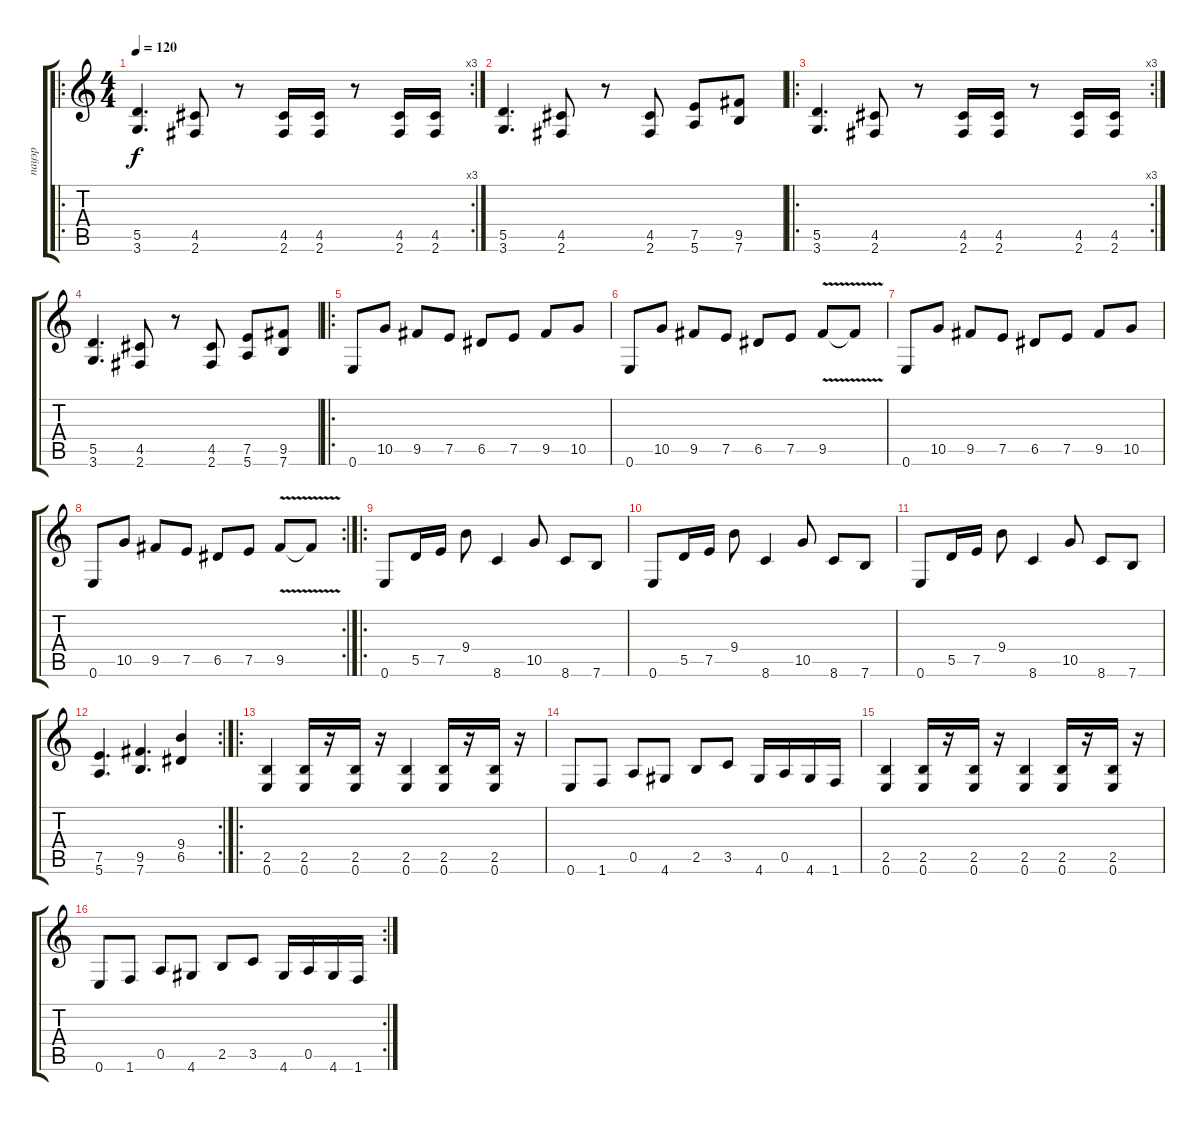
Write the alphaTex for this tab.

\track ("пауэр" "пауэр") {instrument distortionguitar}
\staff {score tabs}
\tuning (E4 B3 G3 D3 A2 E2) {hide}
\ro
\rc 3
\ts (4 4)
\tempo 120
\clef g2
\ks c
(5.5 3.6).4{d dy f} (4.5 2.6).8 r.8 (4.5 2.6).16 (4.5 2.6).16 r.8 (4.5 2.6).16 (4.5 2.6).16 |
(5.5 3.6).4{d} (4.5 2.6).8 r.8 (4.5 2.6).8 (7.5 5.6).8 (9.5 7.6).8 |
\ro
\rc 3
(5.5 3.6).4{d} (4.5 2.6).8 r.8 (4.5 2.6).16 (4.5 2.6).16 r.8 (4.5 2.6).16 (4.5 2.6).16 |
(5.5 3.6).4{d} (4.5 2.6).8 r.8 (4.5 2.6).8 (7.5 5.6).8 (9.5 7.6).8 |
\ro
0.6.8 10.5.8 9.5.8 7.5.8 6.5.8 7.5.8 9.5.8 10.5.8 |
0.6.8 10.5.8 9.5.8 7.5.8 6.5.8 7.5.8 9.5{v}.8 9.5{t}.8 |
0.6.8 10.5.8 9.5.8 7.5.8 6.5.8 7.5.8 9.5.8 10.5.8 |
\rc 2
0.6.8 10.5.8 9.5.8 7.5.8 6.5.8 7.5.8 9.5{v}.8 9.5{t}.8 |
\ro
0.6.8 5.5.16 7.5.16 9.4.8 8.6.4 10.5.8 8.6.8 7.6.8 |
0.6.8 5.5.16 7.5.16 9.4.8 8.6.4 10.5.8 8.6.8 7.6.8 |
0.6.8 5.5.16 7.5.16 9.4.8 8.6.4 10.5.8 8.6.8 7.6.8 |
\rc 2
(7.5 5.6).4{d} (9.5 7.6).4{d} (9.4 6.5).4 |
\ro
(2.5 0.6).4 (2.5 0.6).16 r.16 (2.5 0.6).16 r.16 (2.5 0.6).4 (2.5 0.6).16 r.16 (2.5 0.6).16 r.16 |
0.6.8 1.6.8 0.5.8 4.6.8 2.5.8 3.5.8 4.6.16 0.5.16 4.6.16 1.6.16 |
(2.5 0.6).4 (2.5 0.6).16 r.16 (2.5 0.6).16 r.16 (2.5 0.6).4 (2.5 0.6).16 r.16 (2.5 0.6).16 r.16 |
\rc 2
0.6.8 1.6.8 0.5.8 4.6.8 2.5.8 3.5.8 4.6.16 0.5.16 4.6.16 1.6.16
